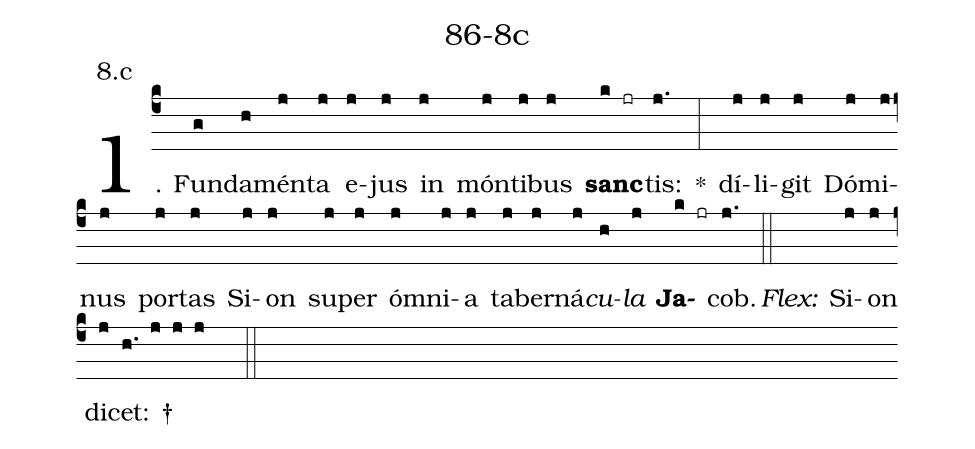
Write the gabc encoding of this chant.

name: 86-8c;
annotation: 8.c;
%%
(c4)1. Fun(g)da(h)mén(j)ta(j) e(j)jus(j) in(j) món(j)ti(j)bus(j) <b>sanc</b>(k jr)tis:(j.) *(:) dí(j)li(j)git(j) Dó(j)mi(j)nus(j) por(j)tas(j) Si(j)on(j) su(j)per(j) óm(j)ni(j)a(j) ta(j)ber(j)ná(j)<i>cu</i>(h)<i>la</i>(j) <b>Ja</b>(k jr)cob.(j.) (::)
<i>Flex:</i>()  Si(j)on(j) di(j)cet: †(h. j j j  ::)
